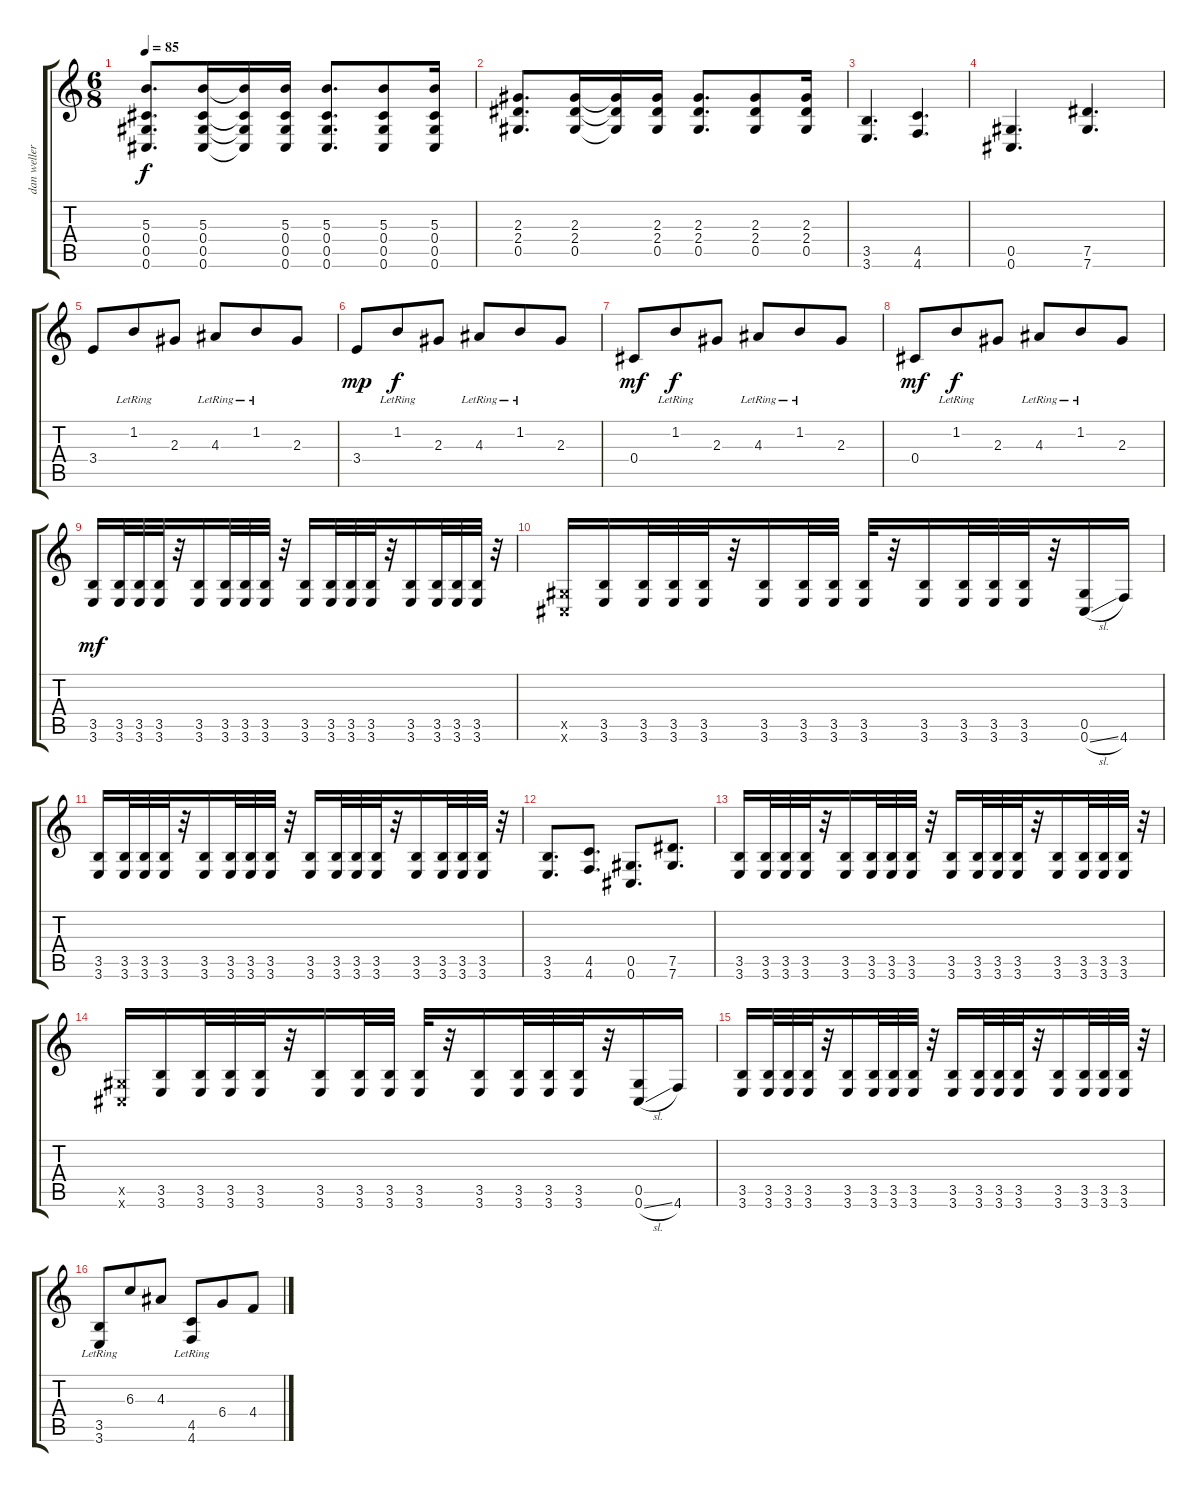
\track ("dan weller" "dan weller") {instrument distortionguitar}
\staff {score tabs}
\tuning (Eb4 Bb3 Gb3 Db3 Ab2 Db2) {hide}
\ts (6 8)
\tempo 85
\clef g2
\ks c
(5.3 0.4 0.5 0.6).8{d dy f} (5.3 0.4 0.5 0.6).16 (5.3{t} 0.4{t} 0.5{t} 0.6{t}).16 (5.3 0.4 0.5 0.6).16 (5.3 0.4 0.5 0.6).8{d} (5.3 0.4 0.5 0.6).8 (5.3 0.4 0.5 0.6).16 |
(2.3 2.4 0.5).8{d} (2.3 2.4 0.5).16 (2.3{t} 2.4{t} 0.5{t}).16 (2.3 2.4 0.5).16 (2.3 2.4 0.5).8{d} (2.3 2.4 0.5).8 (2.3 2.4 0.5).16 |
(3.5 3.6).4{d balance 0} (4.5 4.6).4{d} |
(0.5 0.6).4{d} (7.5 7.6).4{d} |
3.4.8 1.2{lr}.8 2.3.8 4.3{lr}.8 1.2{lr}.8 2.3.8 |
3.4.8{dy mp} 1.2{lr}.8{dy f} 2.3.8 4.3{lr}.8 1.2{lr}.8 2.3.8 |
0.4.8{dy mf} 1.2{lr}.8{dy f} 2.3.8 4.3{lr}.8 1.2{lr}.8 2.3.8 |
0.4.8{dy mf} 1.2{lr}.8{dy f} 2.3.8 4.3{lr}.8 1.2{lr}.8 2.3.8 |
(3.5 3.6).16{dy mf} (3.5 3.6).32 (3.5 3.6).32 (3.5 3.6).32 r.32 (3.5 3.6).16 (3.5 3.6).32 (3.5 3.6).32 (3.5 3.6).32 r.32 (3.5 3.6).16 (3.5 3.6).32 (3.5 3.6).32 (3.5 3.6).32 r.32 (3.5 3.6).16 (3.5 3.6).32 (3.5 3.6).32 (3.5 3.6).32 r.32 |
(0.5{x} 0.6{x}).16 (3.5 3.6).16 (3.5 3.6).32 (3.5 3.6).32 (3.5 3.6).32 r.32 (3.5 3.6).16 (3.5 3.6).32 (3.5 3.6).32 (3.5 3.6).32 r.32 (3.5 3.6).16 (3.5 3.6).32 (3.5 3.6).32 (3.5 3.6).32 r.32 (0.5 0.6{sl}).16 4.6.16 |
(3.5 3.6).16 (3.5 3.6).32 (3.5 3.6).32 (3.5 3.6).32 r.32 (3.5 3.6).16 (3.5 3.6).32 (3.5 3.6).32 (3.5 3.6).32 r.32 (3.5 3.6).16 (3.5 3.6).32 (3.5 3.6).32 (3.5 3.6).32 r.32 (3.5 3.6).16 (3.5 3.6).32 (3.5 3.6).32 (3.5 3.6).32 r.32 |
(3.5 3.6).8{d} (4.5 4.6).8{d} (0.5 0.6).8{d} (7.5 7.6).8{d} |
(3.5 3.6).16 (3.5 3.6).32 (3.5 3.6).32 (3.5 3.6).32 r.32 (3.5 3.6).16 (3.5 3.6).32 (3.5 3.6).32 (3.5 3.6).32 r.32 (3.5 3.6).16 (3.5 3.6).32 (3.5 3.6).32 (3.5 3.6).32 r.32 (3.5 3.6).16 (3.5 3.6).32 (3.5 3.6).32 (3.5 3.6).32 r.32 |
(0.5{x} 0.6{x}).16 (3.5 3.6).16 (3.5 3.6).32 (3.5 3.6).32 (3.5 3.6).32 r.32 (3.5 3.6).16 (3.5 3.6).32 (3.5 3.6).32 (3.5 3.6).32 r.32 (3.5 3.6).16 (3.5 3.6).32 (3.5 3.6).32 (3.5 3.6).32 r.32 (0.5 0.6{sl}).16 4.6.16 |
(3.5 3.6).16 (3.5 3.6).32 (3.5 3.6).32 (3.5 3.6).32 r.32 (3.5 3.6).16 (3.5 3.6).32 (3.5 3.6).32 (3.5 3.6).32 r.32 (3.5 3.6).16 (3.5 3.6).32 (3.5 3.6).32 (3.5 3.6).32 r.32 (3.5 3.6).16 (3.5 3.6).32 (3.5 3.6).32 (3.5 3.6).32 r.32 |
(3.5{lr} 3.6{lr}).8 6.3.8 4.3.8 (4.5{lr} 4.6{lr}).8 6.4.8 4.4.8
